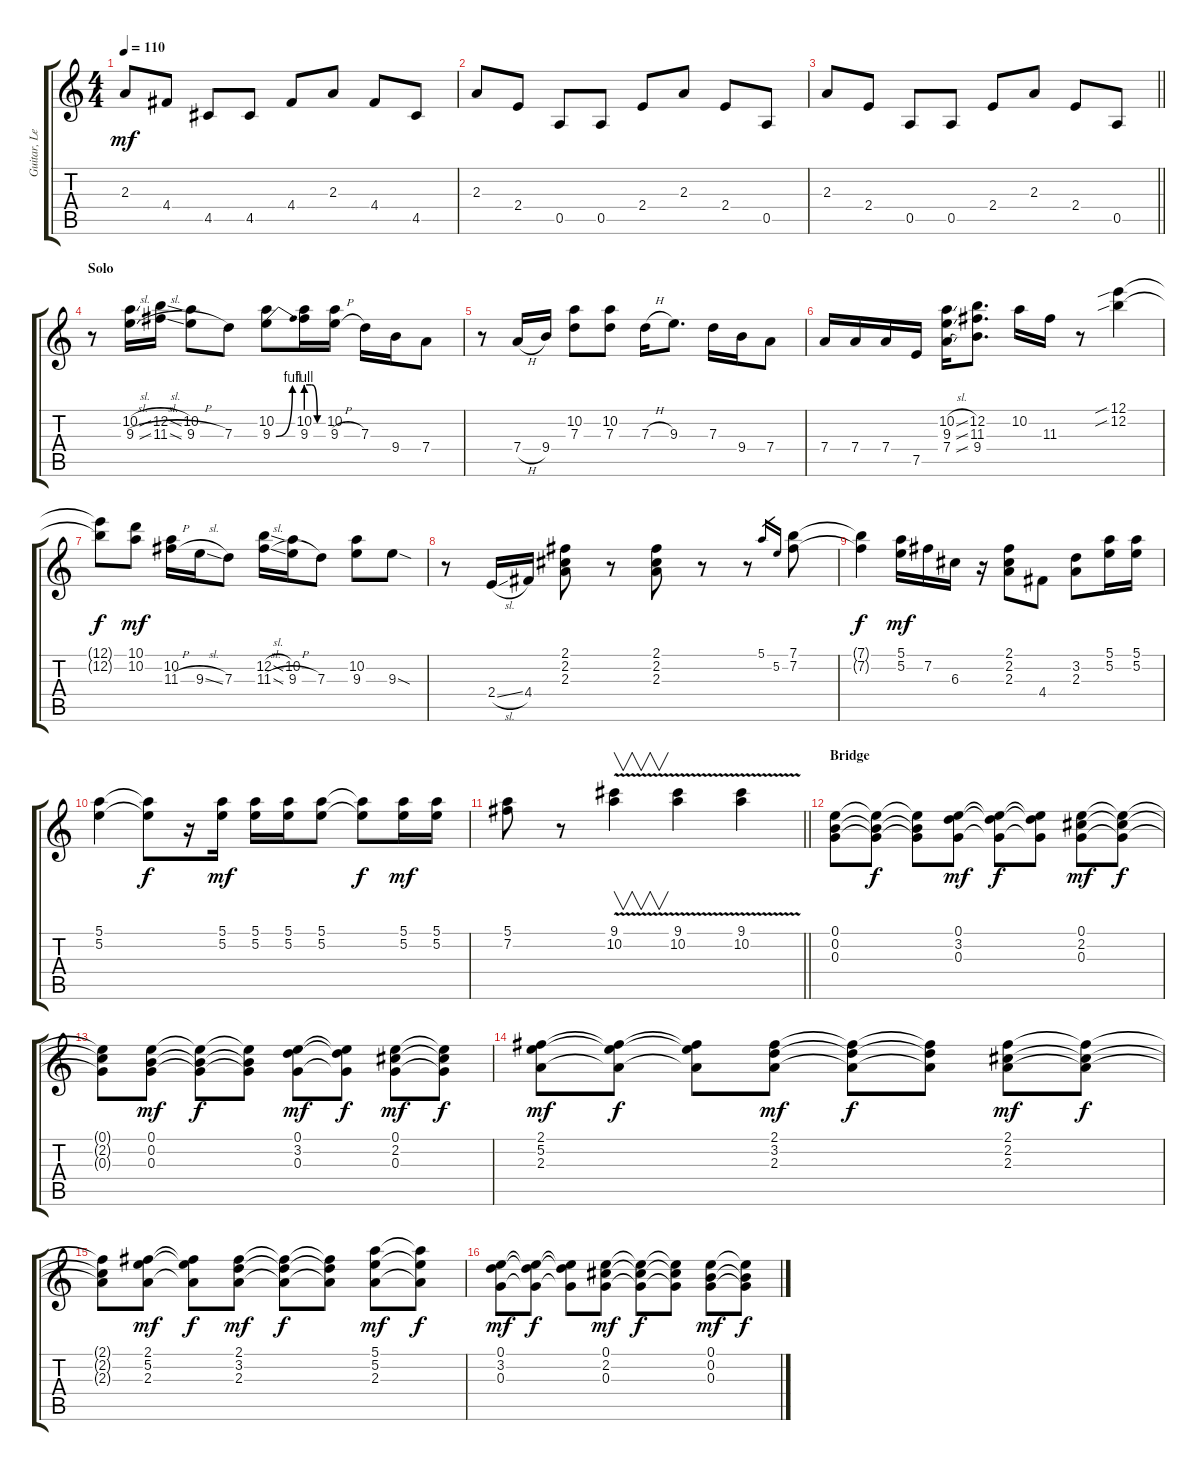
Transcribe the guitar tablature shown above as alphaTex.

\track ("Guitar, Lead" "Guitar, Le") {mute instrument electricguitarclean}
\staff {score tabs}
\tuning (E4 B3 G3 D3 A2 E2) {hide}
\ts (4 4)
\tempo 110
\clef g2
\ks c
2.3.8{dy mf} 4.4.8 4.5.8 4.5.8 4.4.8 2.3.8 4.4.8 4.5.8 |
2.3.8 2.4.8 0.5.8 0.5.8 2.4.8 2.3.8 2.4.8 0.5.8 |
\barLineRight lightlight
2.3.8 2.4.8 0.5.8 0.5.8 2.4.8 2.3.8 2.4.8 0.5.8 |
\section ("" "Solo")
r.8 (10.2{sl} 9.3{sl}).16 (12.2{sl} 11.3{sl}).16 (10.2 9.3{h}).8 7.3.8 (10.2 9.3{be (bend 0 0 60 4)}).8 (10.2 9.3{be (custom 0 4 20 4 40 0 60 0)}).16 (10.2 9.3{h}).16 7.3.16 9.4.16 7.4.8 |
r.8 7.4{h}.16 9.4.16 (10.2 7.3).8 (10.2 7.3).8 7.3{h}.16 9.3.8{d} 7.3.16 9.4.16 7.4.8 |
7.4.16 7.4.16 7.4.16 7.5.16 (10.2{sl} 9.3{sl} 7.4{sl}).16 (12.2 11.3 9.4).8{d} 10.2.16 11.3.16 r.8 (12.1{sib} 12.2{sib}).4 |
(12.1{t} 12.2{t}).8{dy f} (10.1 10.2).8{dy mf} (10.2 11.3{h}).16 9.3{sl}.16 7.3.8 (12.2{sl} 11.3{sl}).16 (10.2 9.3{h}).16 7.3.8 (10.2 9.3).8 9.3{sod}.8 |
r.8 2.4{sl}.16 4.4.16 (2.1 2.2 2.3).8 r.8 (2.1 2.2 2.3).8 r.8 r.8 5.1.16{gr} 5.2.16{gr} (7.1 7.2).8 |
(7.1{t} 7.2{t}).4{dy f} (5.1 5.2).16{dy mf} 7.2.16 6.3.16 r.16 (2.1 2.2 2.3).8 4.4.8 (3.2 2.3).8 (5.1 5.2).16 (5.1 5.2).16 |
(5.1 5.2).4 (5.1{t} 5.2{t}).8{dy f} r.16 (5.1 5.2).16{dy mf} (5.1 5.2).16 (5.1 5.2).16 (5.1 5.2).8 (5.1{t} 5.2{t}).8{dy f} (5.1 5.2).16{dy mf} (5.1 5.2).16 |
\barLineRight lightlight
(5.1 7.2).8 r.8 (9.1 10.2{v}).4{v} (9.1{v} 10.2{v}).4 (9.1{v} 10.2{v}).4 |
\section ("" "Bridge")
(0.1 0.2 0.3).8 (0.1{t} 0.2{t} 0.3{t}).8{dy f} (0.1{t} 0.2{t} 0.3{t}).8 (0.1 3.2 0.3).8{dy mf} (0.1{t} 3.2{t} 0.3{t}).8{dy f} (0.1{t} 3.2{t} 0.3{t}).8 (0.1 2.2 0.3).8{dy mf} (0.1{t} 2.2{t} 0.3{t}).8{dy f} |
(0.1{t} 2.2{t} 0.3{t}).8 (0.1 0.2 0.3).8{dy mf} (0.1{t} 0.2{t} 0.3{t}).8{dy f} (0.1{t} 0.2{t} 0.3{t}).8 (0.1 3.2 0.3).8{dy mf} (0.1{t} 3.2{t} 0.3{t}).8{dy f} (0.1 2.2 0.3).8{dy mf} (0.1{t} 2.2{t} 0.3{t}).8{dy f} |
(2.1 5.2 2.3).8{dy mf} (2.1{t} 5.2{t} 2.3{t}).8{dy f} (2.1{t} 5.2{t} 2.3{t}).8 (2.1 3.2 2.3).8{dy mf} (2.1{t} 3.2{t} 2.3{t}).8{dy f} (2.1{t} 3.2{t} 2.3{t}).8 (2.1 2.2 2.3).8{dy mf} (2.1{t} 2.2{t} 2.3{t}).8{dy f} |
(2.1{t} 2.2{t} 2.3{t}).8 (2.1 5.2 2.3).8{dy mf} (2.1{t} 5.2{t} 2.3{t}).8{dy f} (2.1 3.2 2.3).8{dy mf} (2.1{t} 3.2{t} 2.3{t}).8{dy f} (2.1{t} 3.2{t} 2.3{t}).8 (5.1 5.2 2.3).8{dy mf} (5.1{t} 5.2{t} 2.3{t}).8{dy f} |
(0.1 3.2 0.3).8{dy mf} (0.1{t} 3.2{t} 0.3{t}).8{dy f} (0.1{t} 3.2{t} 0.3{t}).8 (0.1 2.2 0.3).8{dy mf} (0.1{t} 2.2{t} 0.3{t}).8{dy f} (0.1{t} 2.2{t} 0.3{t}).8 (0.1 0.2 0.3).8{dy mf} (0.1{t} 0.2{t} 0.3{t}).8{dy f}
